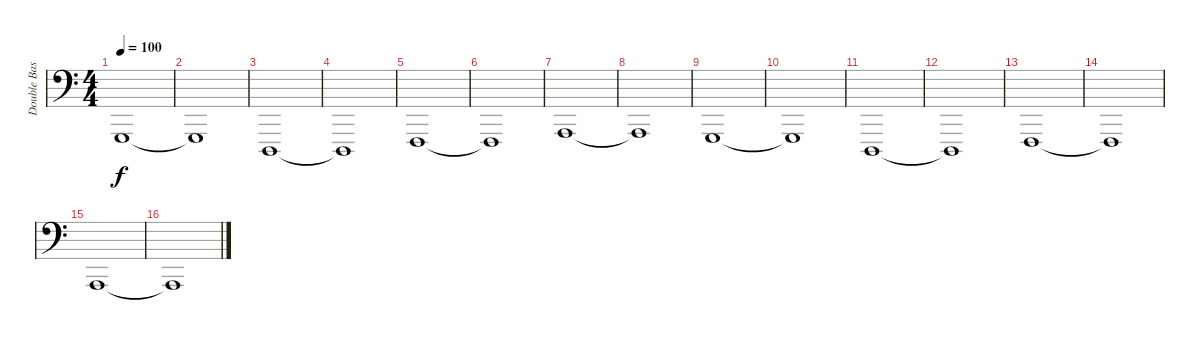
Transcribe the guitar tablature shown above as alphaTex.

\track ("Double Bass" "Double Bas") {instrument stringensemble1}
\staff {score}
\tuning (G2 D2 A1 D1) {hide}
\ts (4 4)
\tempo 100
\clef f4
\ks c
5.4.1{dy f} |
5.4{t}.1 |
0.4.1 |
0.4{t}.1 |
3.4.1 |
3.4{t}.1 |
0.3.1 |
0.3{t}.1 |
5.4.1 |
5.4{t}.1 |
0.4.1 |
0.4{t}.1 |
3.4.1 |
3.4{t}.1 |
0.3.1 |
0.3{t}.1
